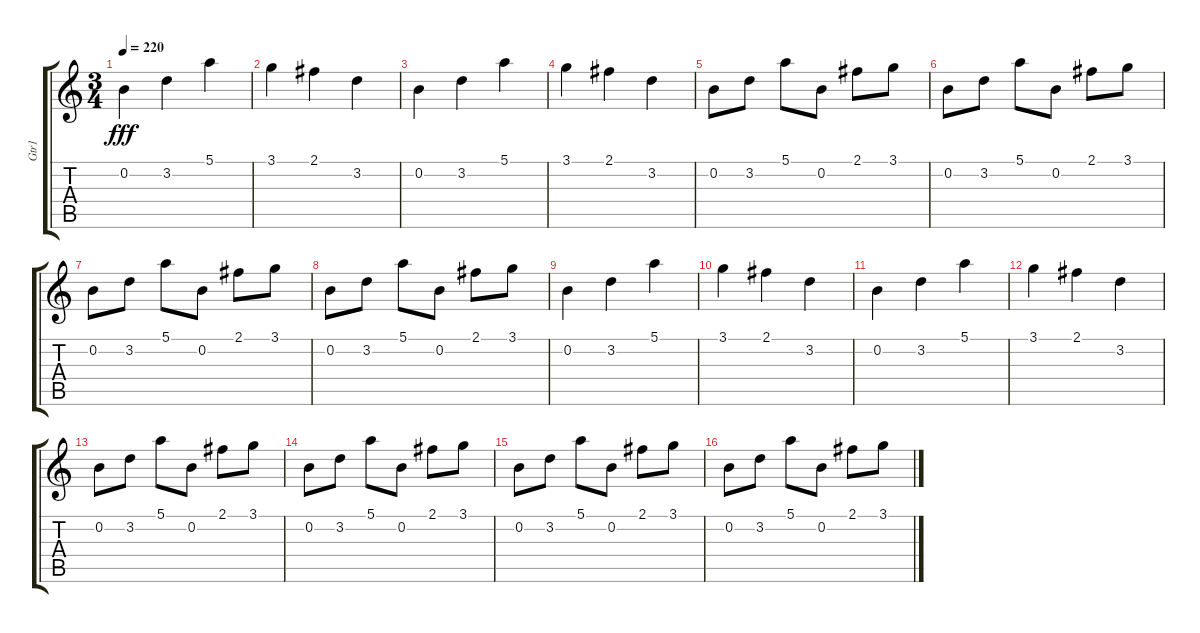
\track ("Gtr1" "Gtr1") {instrument distortionguitar}
\staff {score tabs}
\tuning (E4 B3 G3 D3 A2 D2) {hide}
\ts (3 4)
\tempo 220
\clef g2
\ks c
0.2.4{dy fff} 3.2.4 5.1.4 |
3.1.4 2.1.4 3.2.4 |
0.2.4 3.2.4 5.1.4 |
3.1.4 2.1.4 3.2.4 |
0.2.8 3.2.8 5.1.8 0.2.8 2.1.8 3.1.8 |
0.2.8 3.2.8 5.1.8 0.2.8 2.1.8 3.1.8 |
0.2.8 3.2.8 5.1.8 0.2.8 2.1.8 3.1.8 |
0.2.8 3.2.8 5.1.8 0.2.8 2.1.8 3.1.8 |
0.2.4 3.2.4 5.1.4 |
3.1.4 2.1.4 3.2.4 |
0.2.4 3.2.4 5.1.4 |
3.1.4 2.1.4 3.2.4 |
0.2.8 3.2.8 5.1.8 0.2.8 2.1.8 3.1.8 |
0.2.8 3.2.8 5.1.8 0.2.8 2.1.8 3.1.8 |
0.2.8 3.2.8 5.1.8 0.2.8 2.1.8 3.1.8 |
0.2.8 3.2.8 5.1.8 0.2.8 2.1.8 3.1.8
